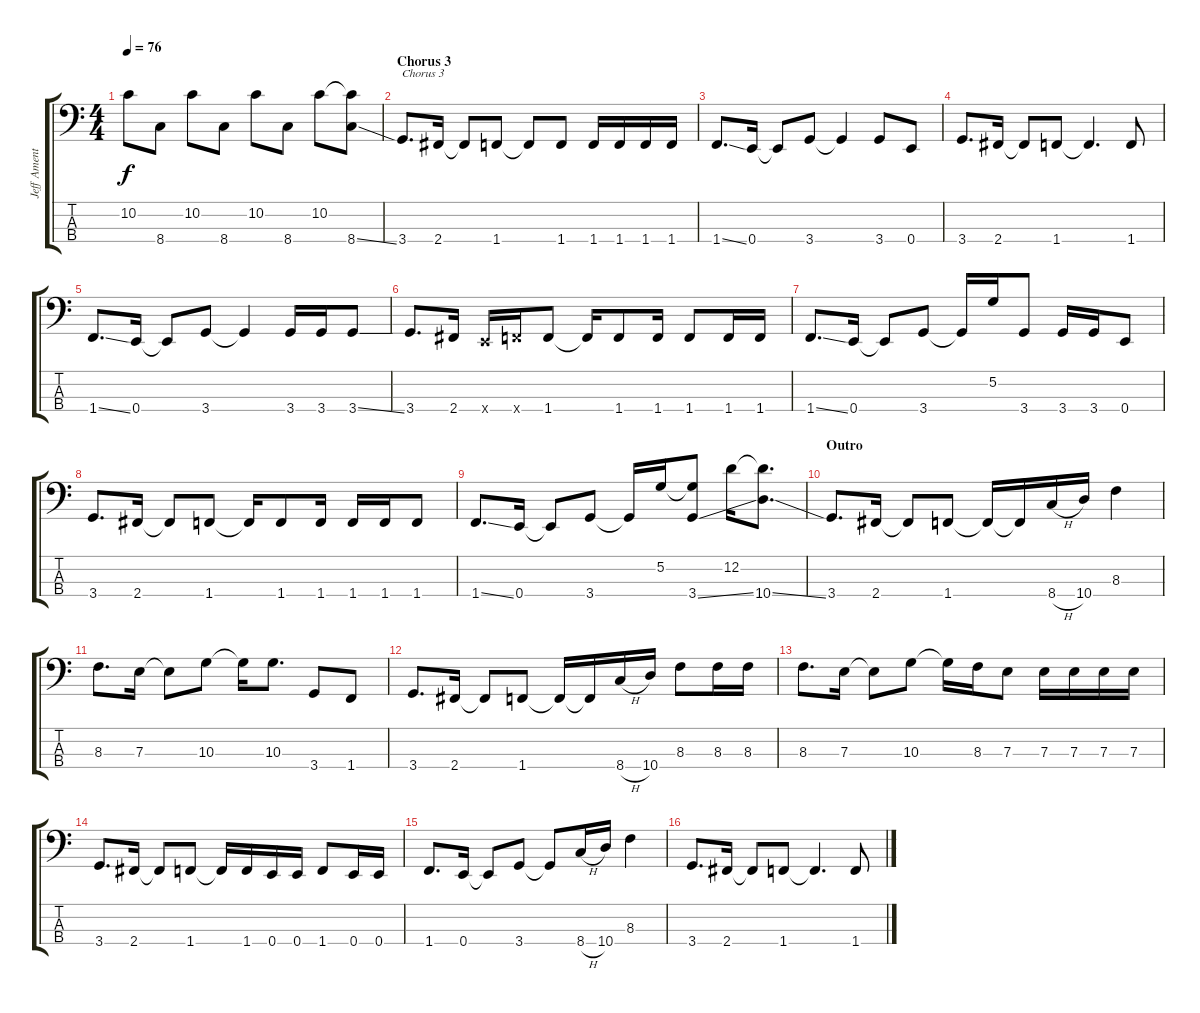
\track ("Jeff Ament" "Jeff Ament") {instrument electricbassfinger}
\staff {score tabs}
\tuning (G2 D2 A1 E1) {hide}
\ts (4 4)
\tempo 76
\clef f4
\ks c
10.2.8{dy f} 8.4.8 10.2.8 8.4.8 10.2.8 8.4.8 10.2.8 (10.2{t} 8.4{ss}).8 |
\section ("" "Chorus 3")
3.4.8{d txt "Chorus 3"} 2.4.16 2.4{t}.8 1.4.8 1.4{t}.8 1.4.8 1.4.16 1.4.16 1.4.16 1.4.16 |
1.4{ss}.8{d} 0.4.16 0.4{t}.8 3.4.8 3.4{t}.4 3.4.8 0.4.8 |
3.4.8{d} 2.4.16 2.4{t}.8 1.4.8 1.4{t}.4{d} 1.4.8 |
1.4{ss}.8{d} 0.4.16 0.4{t}.8 3.4.8 3.4{t}.4 3.4.16 3.4.16 3.4{ss}.8 |
3.4.8{d} 2.4.16 0.4{x}.16 1.4{x}.16 1.4.8 1.4{t}.16 1.4.8 1.4.16 1.4.8 1.4.16 1.4.16 |
1.4{ss}.8{d} 0.4.16 0.4{t}.8 3.4.8 3.4{t}.16 5.2.16 3.4.8 3.4.16 3.4.16 0.4.8 |
3.4.8{d} 2.4.16 2.4{t}.8 1.4.8 1.4{t}.16 1.4.8 1.4.16 1.4.16 1.4.16 1.4.8 |
1.4{ss}.8{d} 0.4.16 0.4{t}.8 3.4.8 3.4{t}.16 5.2.16 (5.2{t} 3.4{ss}).8 12.2.16 (12.2{t} 10.4{ss}).8{d} |
\section ("" "Outro")
3.4.8{d} 2.4.16 2.4{t}.8 1.4.8 1.4{t}.16 1.4{t}.16 8.4{h}.16 10.4.16 8.3.4 |
8.3.8{d} 7.3.16 7.3{t}.8 10.3.8 10.3{t}.16 10.3.8{d} 3.4.8 1.4.8 |
3.4.8{d} 2.4.16 2.4{t}.8 1.4.8 1.4{t}.16 1.4{t}.16 8.4{h}.16 10.4.16 8.3.8 8.3.16 8.3.16 |
8.3.8{d} 7.3.16 7.3{t}.8 10.3.8 10.3{t}.16 8.3.16 7.3.8 7.3.16 7.3.16 7.3.16 7.3.16 |
3.4.8{d} 2.4.16 2.4{t}.8 1.4.8 1.4{t}.16 1.4.16 0.4.16 0.4.16 1.4.8 0.4.16 0.4.16 |
1.4.8{d} 0.4.16 0.4{t}.8 3.4.8 3.4{t}.8 8.4{h}.16 10.4.16 8.3.4 |
3.4.8{d} 2.4.16 2.4{t}.8 1.4.8 1.4{t}.4{d} 1.4.8
